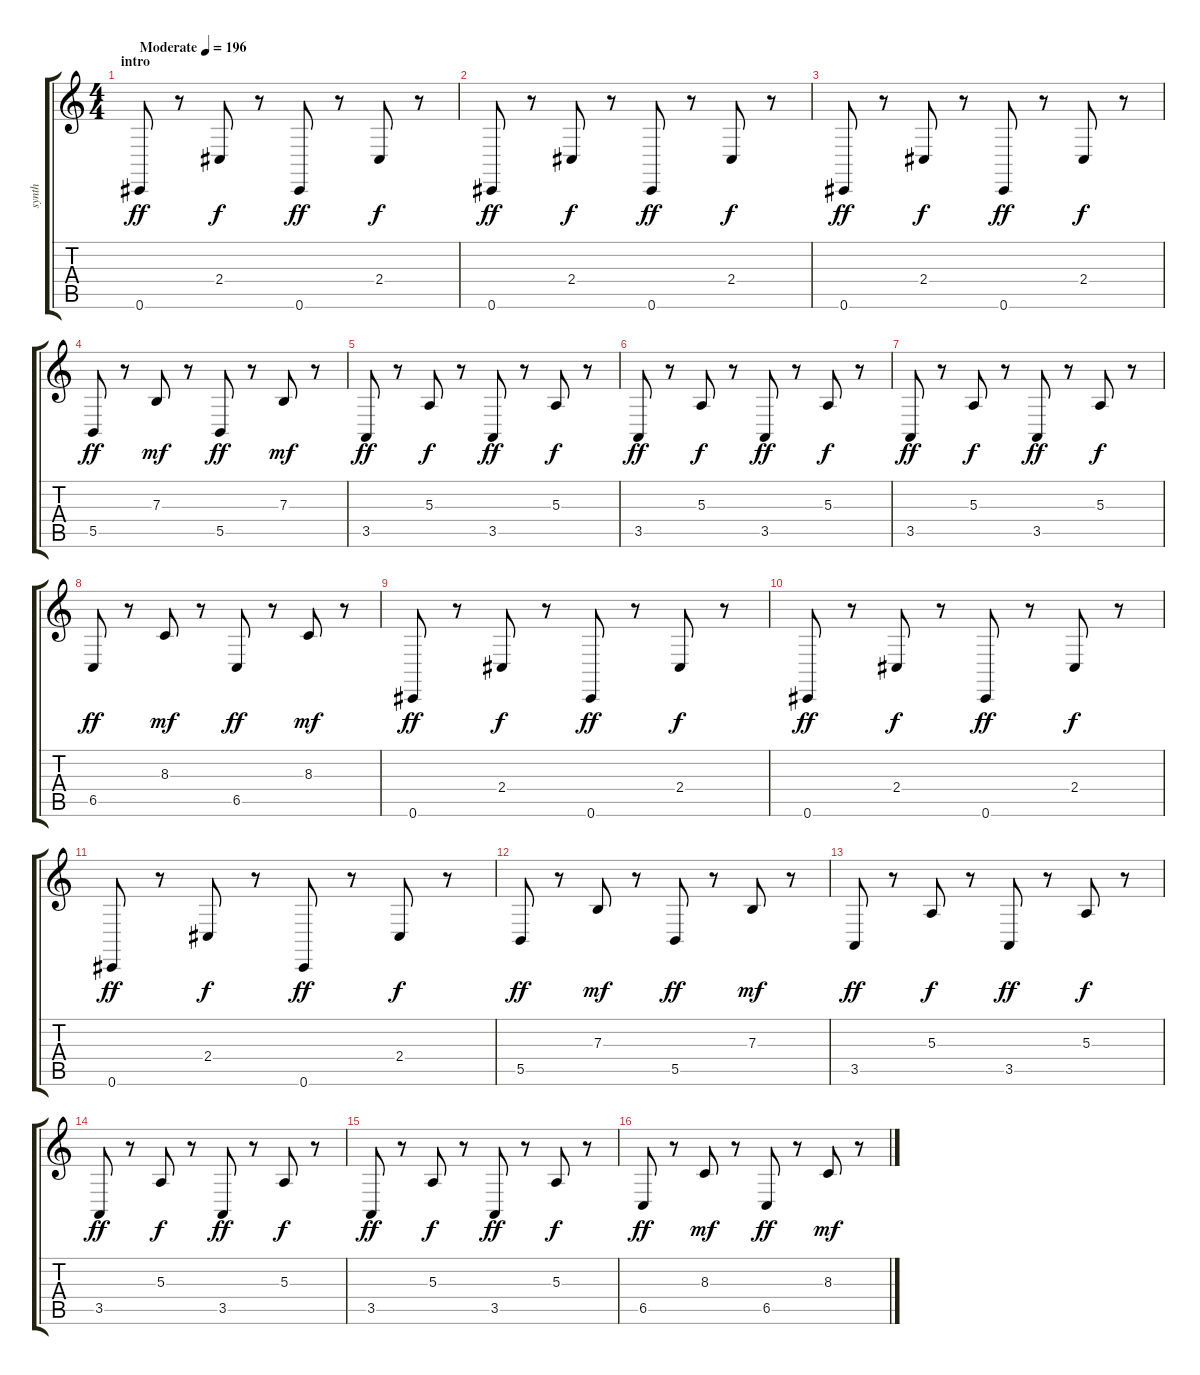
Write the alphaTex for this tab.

\track ("synth" "synth") {instrument lead2sawtooth}
\staff {score tabs}
\tuning (Db4 Ab3 E3 B2 Gb2 Db2) {hide}
\ts (4 4)
\section ("" "intro")
\tempo (196 "Moderate")
\clef g2
\ks c
0.6.8{dy ff volume 0 instrument lead2sawtooth} r.8 2.4.8{dy f volume 9} r.8 0.6.8{dy ff} r.8 2.4.8{dy f} r.8 |
0.6.8{dy ff} r.8 2.4.8{dy f} r.8 0.6.8{dy ff} r.8 2.4.8{dy f} r.8 |
0.6.8{dy ff} r.8 2.4.8{dy f} r.8 0.6.8{dy ff} r.8 2.4.8{dy f} r.8 |
5.5.8{dy ff} r.8 7.3.8{dy mf} r.8 5.5.8{dy ff} r.8 7.3.8{dy mf} r.8 |
3.5.8{dy ff} r.8 5.3.8{dy f} r.8 3.5.8{dy ff} r.8 5.3.8{dy f} r.8 |
3.5.8{dy ff} r.8 5.3.8{dy f} r.8 3.5.8{dy ff} r.8 5.3.8{dy f} r.8 |
3.5.8{dy ff} r.8 5.3.8{dy f} r.8 3.5.8{dy ff} r.8 5.3.8{dy f} r.8 |
6.5.8{dy ff} r.8 8.3.8{dy mf} r.8 6.5.8{dy ff} r.8 8.3.8{dy mf} r.8 |
0.6.8{dy ff} r.8 2.4.8{dy f} r.8 0.6.8{dy ff} r.8 2.4.8{dy f} r.8 |
0.6.8{dy ff} r.8 2.4.8{dy f} r.8 0.6.8{dy ff} r.8 2.4.8{dy f} r.8 |
0.6.8{dy ff} r.8 2.4.8{dy f} r.8 0.6.8{dy ff} r.8 2.4.8{dy f} r.8 |
5.5.8{dy ff} r.8 7.3.8{dy mf} r.8 5.5.8{dy ff} r.8 7.3.8{dy mf} r.8 |
3.5.8{dy ff} r.8 5.3.8{dy f} r.8 3.5.8{dy ff} r.8 5.3.8{dy f} r.8 |
3.5.8{dy ff} r.8 5.3.8{dy f} r.8 3.5.8{dy ff} r.8 5.3.8{dy f} r.8 |
3.5.8{dy ff} r.8 5.3.8{dy f} r.8 3.5.8{dy ff} r.8 5.3.8{dy f} r.8 |
6.5.8{dy ff} r.8 8.3.8{dy mf} r.8 6.5.8{dy ff} r.8 8.3.8{dy mf} r.8
